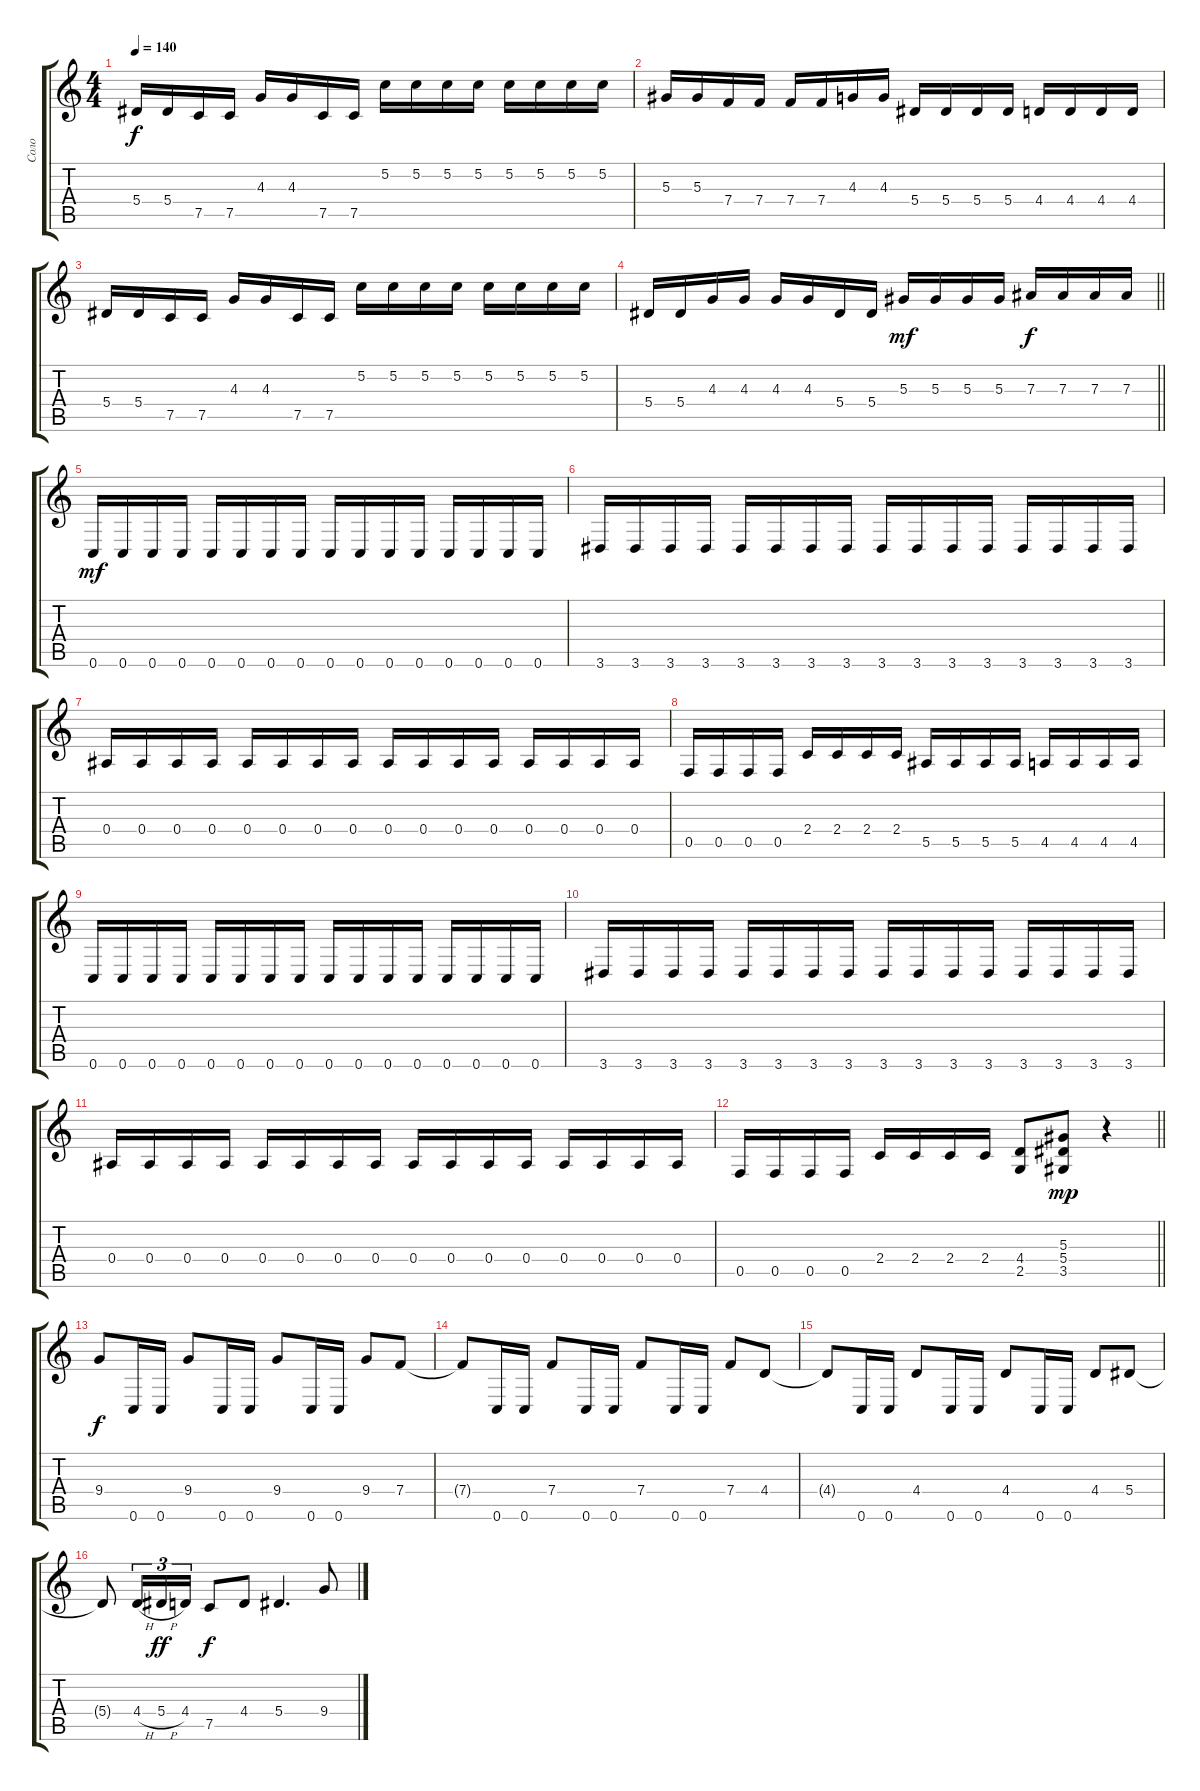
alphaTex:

\track ("Соло" "Соло") {instrument distortionguitar}
\staff {score tabs}
\tuning (C4 G3 Eb3 Bb2 F2 C2) {hide}
\ts (4 4)
\tempo 140
\clef g2
\ks c
5.4.16{dy f} 5.4.16 7.5.16 7.5.16 4.3.16 4.3.16 7.5.16 7.5.16 5.2.16 5.2.16 5.2.16 5.2.16 5.2.16 5.2.16 5.2.16 5.2.16 |
5.3.16 5.3.16 7.4.16 7.4.16 7.4.16 7.4.16 4.3.16 4.3.16 5.4.16 5.4.16 5.4.16 5.4.16 4.4.16 4.4.16 4.4.16 4.4.16 |
5.4.16 5.4.16 7.5.16 7.5.16 4.3.16 4.3.16 7.5.16 7.5.16 5.2.16 5.2.16 5.2.16 5.2.16 5.2.16 5.2.16 5.2.16 5.2.16 |
\barLineRight lightlight
5.4.16 5.4.16 4.3.16 4.3.16 4.3.16 4.3.16 5.4.16 5.4.16 5.3.16{dy mf} 5.3.16 5.3.16 5.3.16 7.3.16{dy f} 7.3.16 7.3.16 7.3.16 |
\section ("" "")
0.6.16{dy mf} 0.6.16 0.6.16 0.6.16 0.6.16 0.6.16 0.6.16 0.6.16 0.6.16 0.6.16 0.6.16 0.6.16 0.6.16 0.6.16 0.6.16 0.6.16 |
3.6.16 3.6.16 3.6.16 3.6.16 3.6.16 3.6.16 3.6.16 3.6.16 3.6.16 3.6.16 3.6.16 3.6.16 3.6.16 3.6.16 3.6.16 3.6.16 |
0.4.16 0.4.16 0.4.16 0.4.16 0.4.16 0.4.16 0.4.16 0.4.16 0.4.16 0.4.16 0.4.16 0.4.16 0.4.16 0.4.16 0.4.16 0.4.16 |
0.5.16 0.5.16 0.5.16 0.5.16 2.4.16 2.4.16 2.4.16 2.4.16 5.5.16 5.5.16 5.5.16 5.5.16 4.5.16 4.5.16 4.5.16 4.5.16 |
0.6.16 0.6.16 0.6.16 0.6.16 0.6.16 0.6.16 0.6.16 0.6.16 0.6.16 0.6.16 0.6.16 0.6.16 0.6.16 0.6.16 0.6.16 0.6.16 |
3.6.16 3.6.16 3.6.16 3.6.16 3.6.16 3.6.16 3.6.16 3.6.16 3.6.16 3.6.16 3.6.16 3.6.16 3.6.16 3.6.16 3.6.16 3.6.16 |
0.4.16 0.4.16 0.4.16 0.4.16 0.4.16 0.4.16 0.4.16 0.4.16 0.4.16 0.4.16 0.4.16 0.4.16 0.4.16 0.4.16 0.4.16 0.4.16 |
\barLineRight lightlight
0.5.16 0.5.16 0.5.16 0.5.16 2.4.16 2.4.16 2.4.16 2.4.16 (4.4 2.5).8 (5.3 5.4 3.5).8{dy mp} r.4 |
\section ("" "")
9.4.8{dy f} 0.6.16 0.6.16 9.4.8 0.6.16 0.6.16 9.4.8 0.6.16 0.6.16 9.4.8 7.4.8 |
7.4{t}.8 0.6.16 0.6.16 7.4.8 0.6.16 0.6.16 7.4.8 0.6.16 0.6.16 7.4.8 4.4.8 |
4.4{t}.8 0.6.16 0.6.16 4.4.8 0.6.16 0.6.16 4.4.8 0.6.16 0.6.16 4.4.8 5.4.8 |
5.4{t}.8 4.4{h}.16{tu (3 2)} 5.4{h}.16{tu (3 2) dy ff} 4.4.16{tu (3 2)} 7.5.8{dy f} 4.4.8 5.4.4{d} 9.4.8
